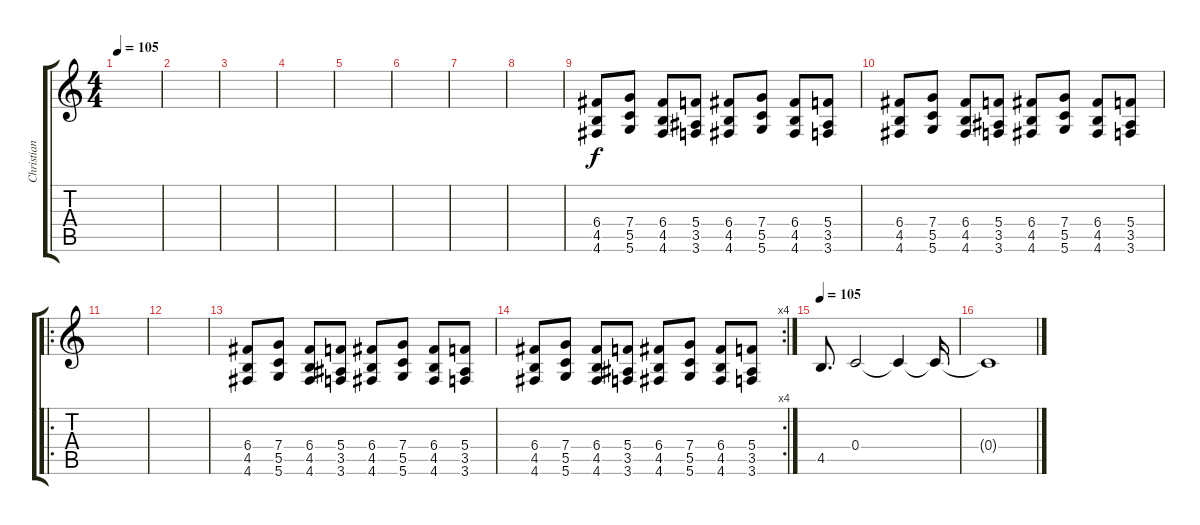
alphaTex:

\track ("Christian" "Christian") {instrument distortionguitar}
\staff {score tabs}
\tuning (D4 A3 F3 C3 G2 D2) {hide}
\ts (4 4)
\tempo 105
\clef g2
\ks c
|
|
|
|
|
|
|
|
(6.4 4.5 4.6).8{balance 11} (7.4 5.5 5.6).8 (6.4 4.5 4.6).8 (5.4 3.5 3.6).8 (6.4 4.5 4.6).8 (7.4 5.5 5.6).8 (6.4 4.5 4.6).8 (5.4 3.5 3.6).8 |
(6.4 4.5 4.6).8 (7.4 5.5 5.6).8 (6.4 4.5 4.6).8 (5.4 3.5 3.6).8 (6.4 4.5 4.6).8 (7.4 5.5 5.6).8 (6.4 4.5 4.6).8 (5.4 3.5 3.6).8 |
\ro
|
|
(6.4 4.5 4.6).8{balance 11} (7.4 5.5 5.6).8 (6.4 4.5 4.6).8 (5.4 3.5 3.6).8 (6.4 4.5 4.6).8 (7.4 5.5 5.6).8 (6.4 4.5 4.6).8 (5.4 3.5 3.6).8 |
\rc 4
(6.4 4.5 4.6).8 (7.4 5.5 5.6).8 (6.4 4.5 4.6).8 (5.4 3.5 3.6).8 (6.4 4.5 4.6).8 (7.4 5.5 5.6).8 (6.4 4.5 4.6).8 (5.4 3.5 3.6).8 |
\tempo 105
4.5.8{d} 0.4.2 0.4{t}.4 0.4{t}.16 |
0.4{t}.1
